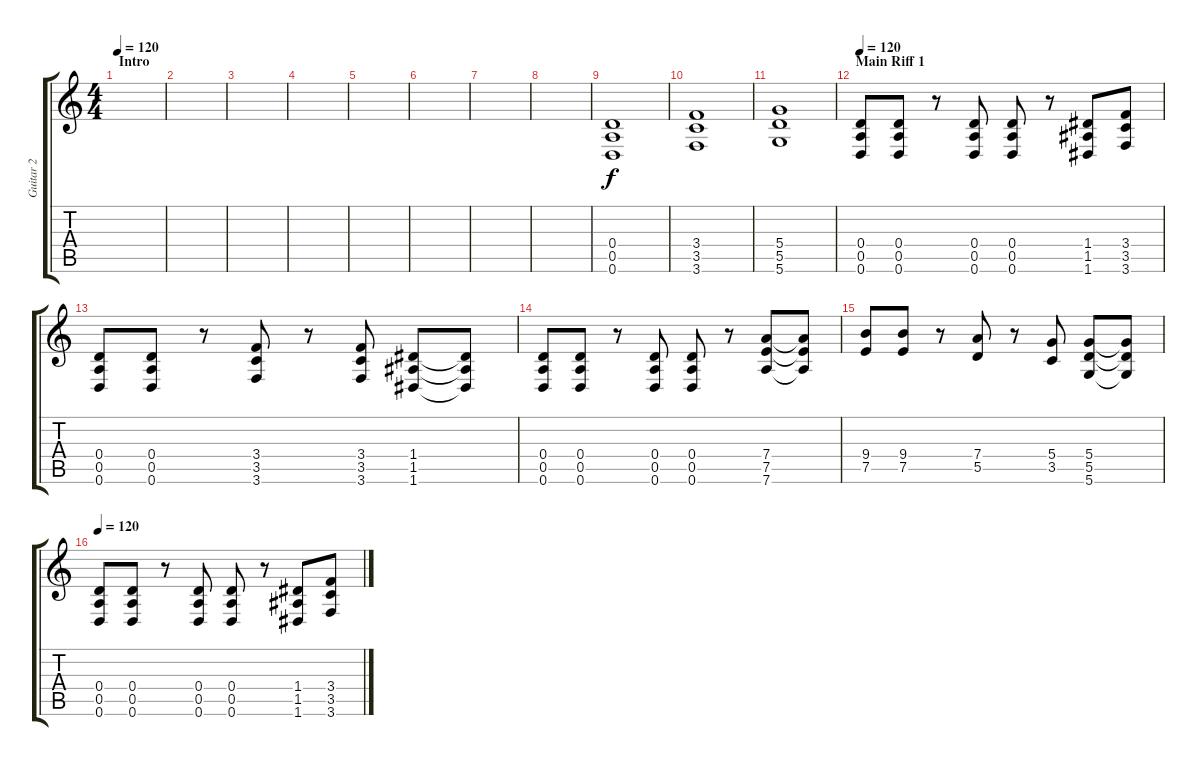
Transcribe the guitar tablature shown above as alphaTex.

\track ("Guitar 2" "Guitar 2") {instrument distortionguitar}
\staff {score tabs}
\tuning (E4 B3 G3 D3 A2 D2) {hide}
\ts (4 4)
\section ("" "Intro")
\tempo 120
\tempo 100
\tempo 120
\clef g2
\ks c
|
|
|
|
|
|
|
|
(0.4 0.5 0.6).1 |
(3.4 3.5 3.6).1 |
(5.4 5.5 5.6).1 |
\section ("" "Main Riff 1")
\tempo 120
(0.4 0.5 0.6).8 (0.4 0.5 0.6).8 r.8 (0.4 0.5 0.6).8 (0.4 0.5 0.6).8 r.8 (1.4 1.5 1.6).8 (3.4 3.5 3.6).8 |
(0.4 0.5 0.6).8 (0.4 0.5 0.6).8 r.8 (3.4 3.5 3.6).8 r.8 (3.4 3.5 3.6).8 (1.4 1.5 1.6).8 (1.4{t} 1.5{t} 1.6{t}).8 |
(0.4 0.5 0.6).8 (0.4 0.5 0.6).8 r.8 (0.4 0.5 0.6).8 (0.4 0.5 0.6).8 r.8 (7.4 7.5 7.6).8 (7.4{t} 7.5{t} 7.6{t}).8 |
(9.4 7.5).8 (9.4 7.5).8 r.8 (7.4 5.5).8 r.8 (5.4 3.5).8 (5.4 5.5 5.6).8 (5.4{t} 5.5{t} 5.6{t}).8 |
\tempo 120
(0.4 0.5 0.6).8 (0.4 0.5 0.6).8 r.8 (0.4 0.5 0.6).8 (0.4 0.5 0.6).8 r.8 (1.4 1.5 1.6).8 (3.4 3.5 3.6).8
